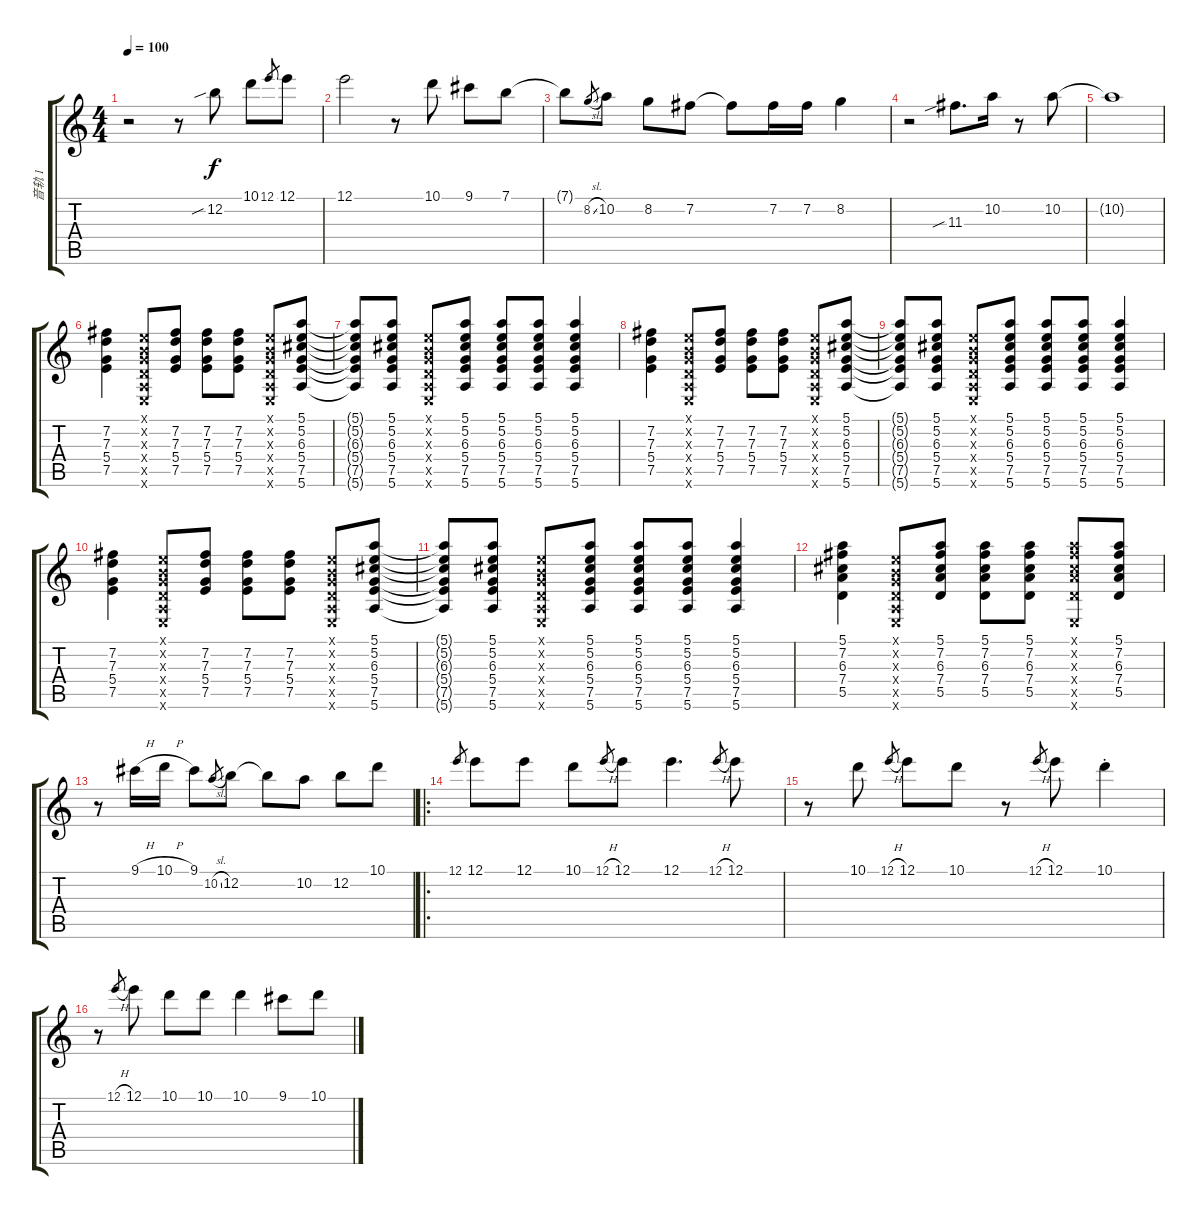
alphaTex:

\track ("音轨 1" "音轨 1") {instrument acousticguitarsteel}
\staff {score tabs}
\tuning (E4 B3 G3 D3 A2 E2) {hide}
\ts (4 4)
\tempo 100
\clef g2
\ks c
r.2{dy f} r.8 12.2{sib}.8 10.1.8 12.1.8{gr} 12.1.8 |
12.1.2 r.8 10.1.8 9.1.8 7.1.8 |
7.1{t}.8 8.2{sl}.8{gr} 10.2.8 8.2.8 7.2.8 7.2{t}.8 7.2.16 7.2.16 8.2.4 |
r.2 11.3{sib}.8{d} 10.2.16 r.8 10.2.8 |
10.2{t}.1 |
(7.2 7.3 5.4 7.5).4 (0.1{x} 0.2{x} 0.3{x} 0.4{x} 0.5{x} 0.6{x}).8 (7.2 7.3 5.4 7.5).8 (7.2 7.3 5.4 7.5).8 (7.2 7.3 5.4 7.5).8 (0.1{x} 0.2{x} 0.3{x} 0.4{x} 0.5{x} 0.6{x}).8 (5.1 5.2 6.3 5.4 7.5 5.6).8 |
(5.1{t} 5.2{t} 6.3{t} 5.4{t} 7.5{t} 5.6{t}).8 (5.1 5.2 6.3 5.4 7.5 5.6).8 (0.1{x} 0.2{x} 0.3{x} 0.4{x} 0.5{x} 0.6{x}).8 (5.1 5.2 6.3 5.4 7.5 5.6).8 (5.1 5.2 6.3 5.4 7.5 5.6).8 (5.1 5.2 6.3 5.4 7.5 5.6).8 (5.1 5.2 6.3 5.4 7.5 5.6).4 |
(7.2 7.3 5.4 7.5).4 (0.1{x} 0.2{x} 0.3{x} 0.4{x} 0.5{x} 0.6{x}).8 (7.2 7.3 5.4 7.5).8 (7.2 7.3 5.4 7.5).8 (7.2 7.3 5.4 7.5).8 (0.1{x} 0.2{x} 0.3{x} 0.4{x} 0.5{x} 0.6{x}).8 (5.1 5.2 6.3 5.4 7.5 5.6).8 |
(5.1{t} 5.2{t} 6.3{t} 5.4{t} 7.5{t} 5.6{t}).8 (5.1 5.2 6.3 5.4 7.5 5.6).8 (0.1{x} 0.2{x} 0.3{x} 0.4{x} 0.5{x} 0.6{x}).8 (5.1 5.2 6.3 5.4 7.5 5.6).8 (5.1 5.2 6.3 5.4 7.5 5.6).8 (5.1 5.2 6.3 5.4 7.5 5.6).8 (5.1 5.2 6.3 5.4 7.5 5.6).4 |
(7.2 7.3 5.4 7.5).4 (0.1{x} 0.2{x} 0.3{x} 0.4{x} 0.5{x} 0.6{x}).8 (7.2 7.3 5.4 7.5).8 (7.2 7.3 5.4 7.5).8 (7.2 7.3 5.4 7.5).8 (0.1{x} 0.2{x} 0.3{x} 0.4{x} 0.5{x} 0.6{x}).8 (5.1 5.2 6.3 5.4 7.5 5.6).8 |
(5.1{t} 5.2{t} 6.3{t} 5.4{t} 7.5{t} 5.6{t}).8 (5.1 5.2 6.3 5.4 7.5 5.6).8 (0.1{x} 0.2{x} 0.3{x} 0.4{x} 0.5{x} 0.6{x}).8 (5.1 5.2 6.3 5.4 7.5 5.6).8 (5.1 5.2 6.3 5.4 7.5 5.6).8 (5.1 5.2 6.3 5.4 7.5 5.6).8 (5.1 5.2 6.3 5.4 7.5 5.6).4 |
(5.1 7.2 6.3 7.4 5.5).4 (0.1{x} 0.2{x} 0.3{x} 0.4{x} 0.5{x} 0.6{x}).8 (5.1 7.2 6.3 7.4 5.5).8 (5.1 7.2 6.3 7.4 5.5).8 (5.1 7.2 6.3 7.4 5.5).8 (5.1{x} 7.2{x} 6.3{x} 7.4{x} 5.5{x} 0.6{x}).8 (5.1 7.2 6.3 7.4 5.5).8 |
r.8 9.1{h}.16 10.1{h}.16 9.1.8 10.2{sl}.8{gr} 12.2.8 12.2{t}.8 10.2.8 12.2.8 10.1.8 |
\ro
12.1.8{gr} 12.1.8 12.1.8 10.1.8 12.1{h}.8{gr} 12.1.8 12.1.4{d} 12.1{h}.8{gr} 12.1.8 |
r.8 10.1.8 12.1{h}.8{gr} 12.1.8 10.1.8 r.8 12.1{h}.8{gr} 12.1.8 10.1{st}.4 |
r.8 12.1{h}.8{gr} 12.1.8 10.1.8 10.1.8 10.1.4 9.1.8 10.1.8
